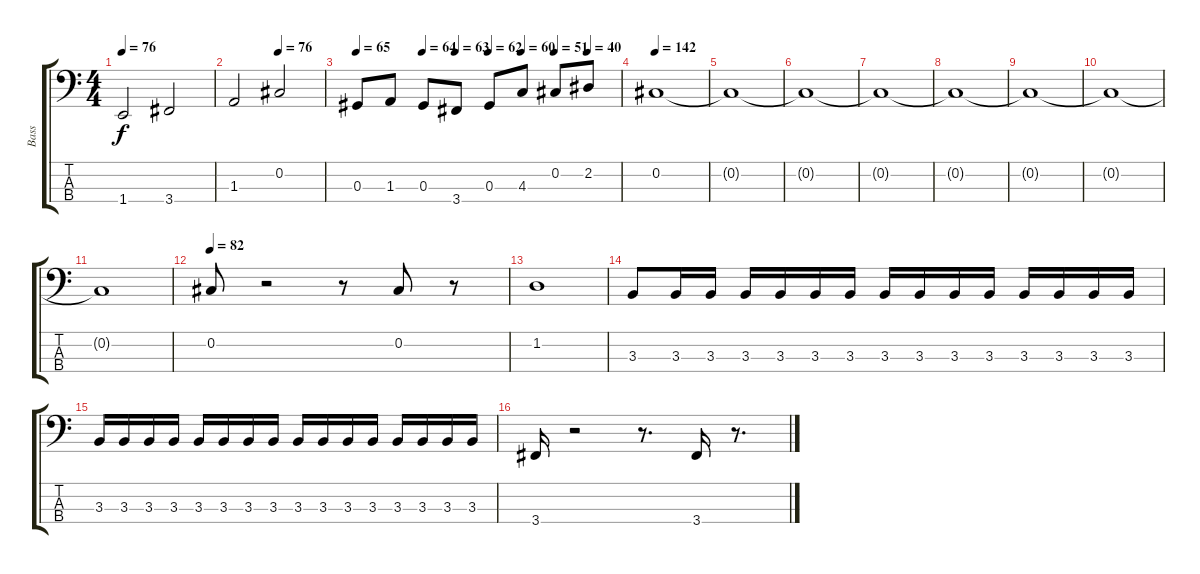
\track ("Bass" "Bass") {instrument electricbassfinger}
\staff {score tabs}
\tuning (Gb2 Db2 Ab1 Eb1) {hide}
\ts (4 4)
\tempo 76
\clef f4
\ks c
1.4.2{dy f} 3.4.2 |
\tempo (76 0.5)
1.3.2 0.2.2 |
\tempo 65
\tempo (64 0.25)
\tempo (63 0.375)
\tempo (62 0.5)
\tempo (60 0.625)
\tempo (51 0.75)
\tempo (40 0.875)
0.3.8 1.3.8 0.3.8 3.4.8 0.3.8 4.3.8 0.2.8 2.2.8 |
\tempo 142
0.2.1{volume 13 balance 8} |
0.2{t}.1 |
0.2{t}.1 |
0.2{t}.1 |
0.2{t}.1 |
0.2{t}.1 |
0.2{t}.1 |
0.2{t}.1 |
\tempo 82
0.2.8{volume 13 balance 8} r.2 r.8 0.2.8 r.8 |
1.2.1 |
3.3.8 3.3.16 3.3.16 3.3.16 3.3.16 3.3.16 3.3.16 3.3.16 3.3.16 3.3.16 3.3.16 3.3.16 3.3.16 3.3.16 3.3.16 |
3.3.16 3.3.16 3.3.16 3.3.16 3.3.16 3.3.16 3.3.16 3.3.16 3.3.16 3.3.16 3.3.16 3.3.16 3.3.16 3.3.16 3.3.16 3.3.16 |
3.4.16 r.2 r.8{d} 3.4.16 r.8{d}
